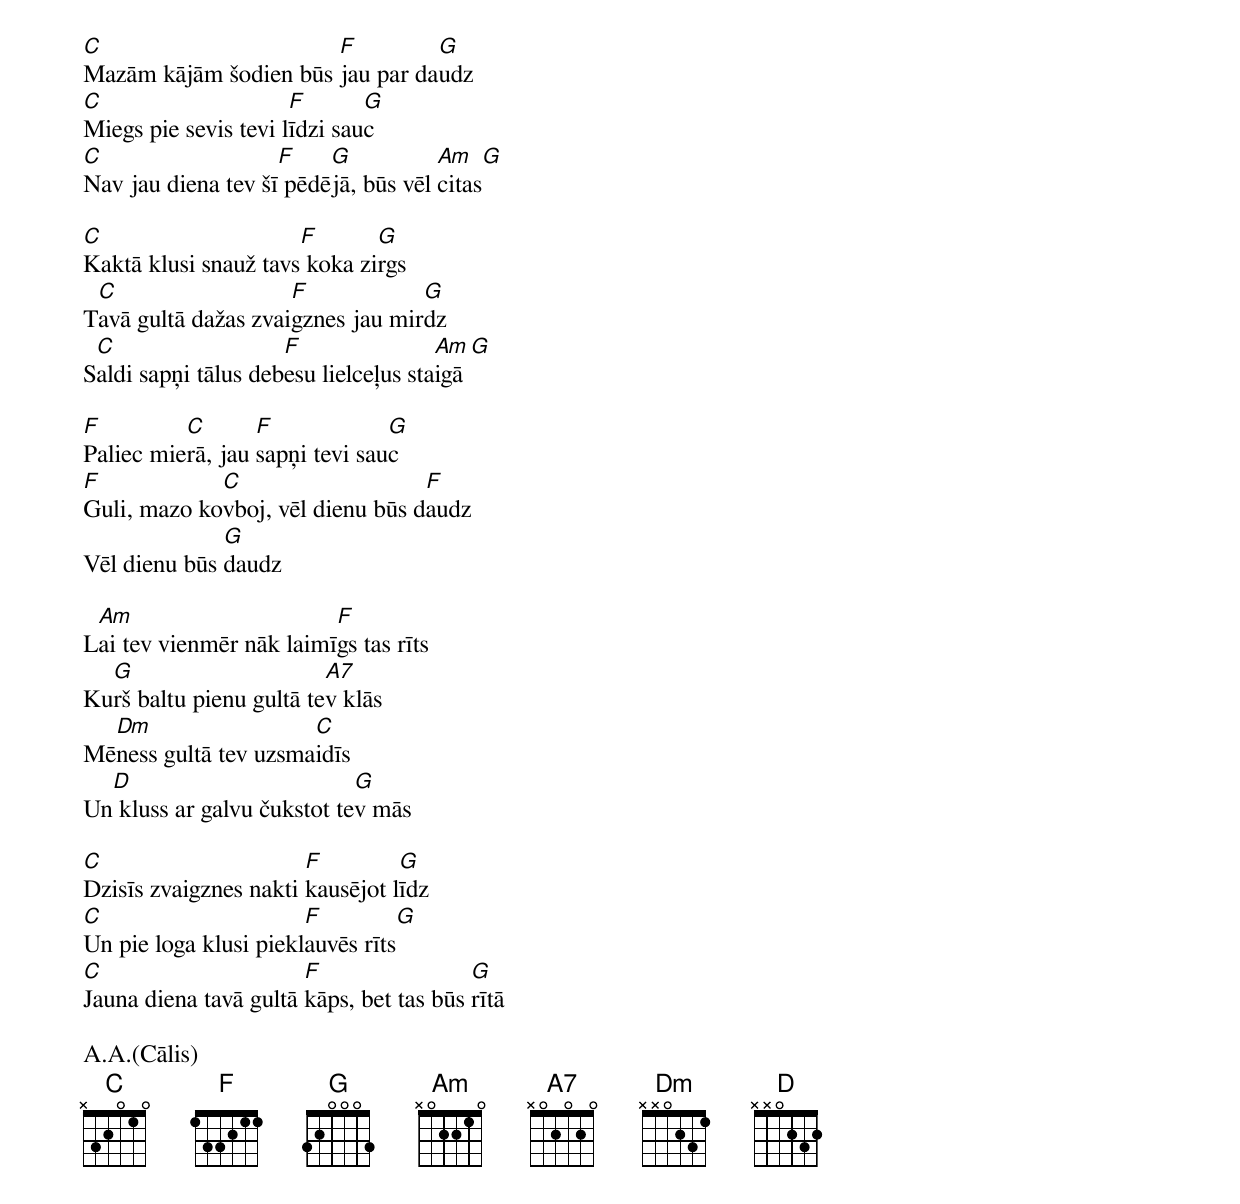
C                      F         G
Mazām kājām šodien būs jau par daudz
C                     F       G
Miegs pie sevis tevi līdzi sauc
C                   F    G           Am     G
Nav jau diena tev šī pēdējā, būs vēl citas

C                     F       G
Kaktā klusi snauž tavs koka zirgs
 C                   F            G
Tavā gultā dažas zvaigznes jau mirdz
 C                   F                Am   G
Saldi sapņi tālus debesu lielceļus staigā

F         C       F             G
Paliec mierā, jau sapņi tevi sauc
F            C                    F
Guli, mazo kovboj, vēl dienu būs daudz
              G
Vēl dienu būs daudz

 Am                      F
Lai tev vienmēr nāk laimīgs tas rīts
  G                      A7
Kurš baltu pienu gultā tev klās
  Dm                  C
Mēness gultā tev uzsmaidīs
  D                         G
Un kluss ar galvu čukstot tev mās

C                      F         G
Dzisīs zvaigznes nakti kausējot līdz
C                      F         G
Un pie loga klusi pieklauvēs rīts
C                      F                 G
Jauna diena tavā gultā kāps, bet tas būs rītā

A.A.(Cālis)
